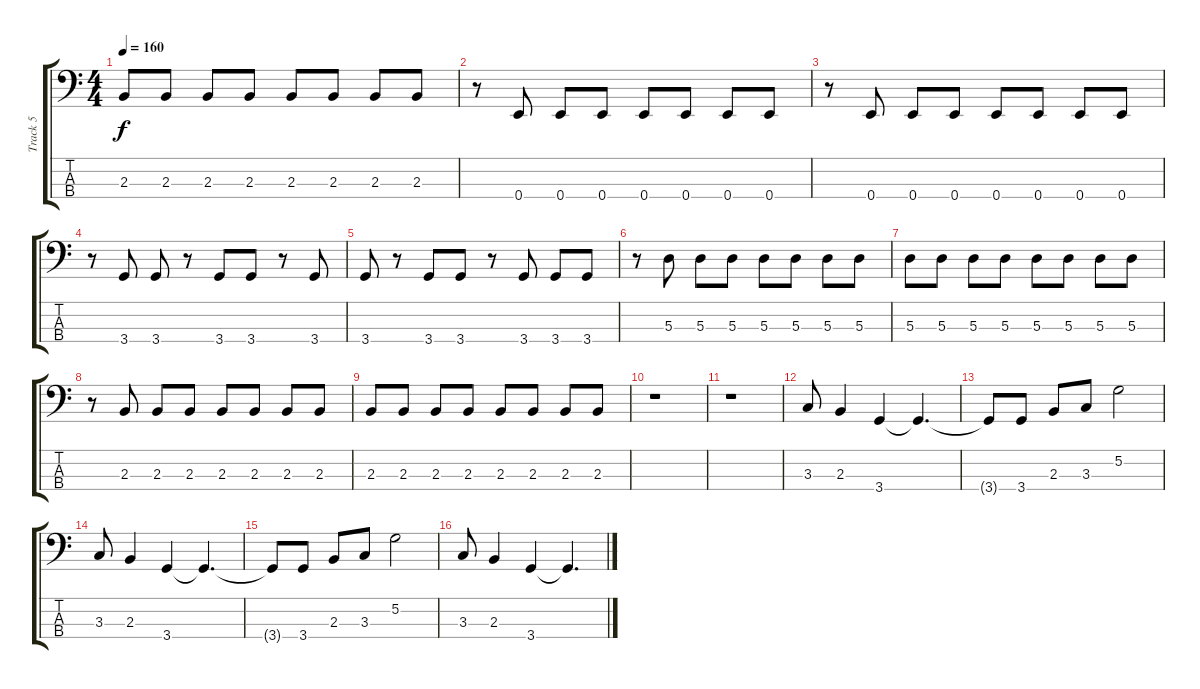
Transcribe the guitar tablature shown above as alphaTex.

\track ("Track 5" "Track 5") {instrument electricbassfinger}
\staff {score tabs}
\tuning (G2 D2 A1 E1) {hide}
\ts (4 4)
\tempo 160
\clef f4
\ks c
2.3.8{dy f} 2.3.8 2.3.8 2.3.8 2.3.8 2.3.8 2.3.8 2.3.8 |
r.8 0.4.8 0.4.8 0.4.8 0.4.8 0.4.8 0.4.8 0.4.8 |
r.8 0.4.8 0.4.8 0.4.8 0.4.8 0.4.8 0.4.8 0.4.8 |
r.8 3.4.8 3.4.8 r.8 3.4.8 3.4.8 r.8 3.4.8 |
3.4.8 r.8 3.4.8 3.4.8 r.8 3.4.8 3.4.8 3.4.8 |
r.8 5.3.8 5.3.8 5.3.8 5.3.8 5.3.8 5.3.8 5.3.8 |
5.3.8 5.3.8 5.3.8 5.3.8 5.3.8 5.3.8 5.3.8 5.3.8 |
r.8 2.3.8 2.3.8 2.3.8 2.3.8 2.3.8 2.3.8 2.3.8 |
2.3.8 2.3.8 2.3.8 2.3.8 2.3.8 2.3.8 2.3.8 2.3.8 |
r.1 |
r.1 |
3.3.8 2.3.4 3.4.4 3.4{t}.4{d} |
3.4{t}.8 3.4.8 2.3.8 3.3.8 5.2.2 |
3.3.8 2.3.4 3.4.4 3.4{t}.4{d} |
3.4{t}.8 3.4.8 2.3.8 3.3.8 5.2.2 |
3.3.8 2.3.4 3.4.4 3.4{t}.4{d}
